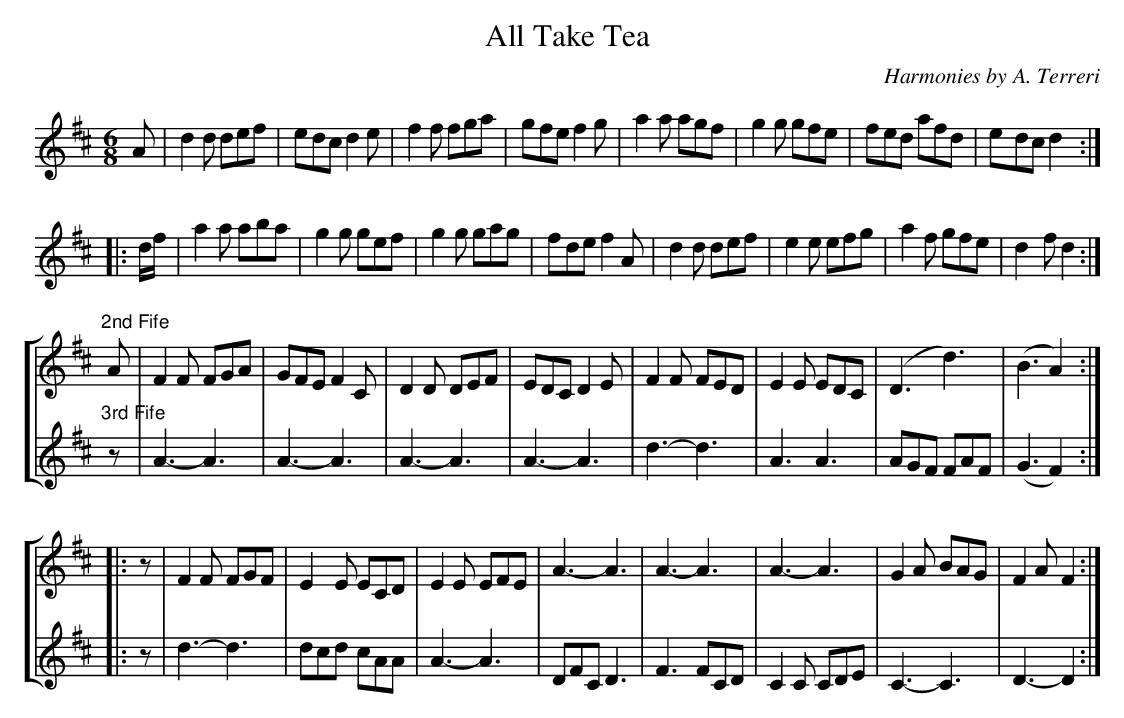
X:1
T:All Take Tea
C:Harmonies by A. Terreri
M:6/8
L:1/8
K:D
%%staves (1 2)
V:1
A|d2d def|edc d2e|f2f fga|gfe f2g|a2a agf|g2g gfe|fed afd|edc d2::
d/f/|a2a aba|g2g gef|g2g gag|fde f2A|d2d def|e2e efg|a2f gfe|d2f d2:|
V:2
x|x6|x6|x6|x6|x6|x6|x6|x3x2::x|x6|x6|x6|x6|x6|x6|x6|x3x2:|
%%staves [1 2]
V:1
"^2nd Fife"A|F2F FGA|GFE F2C|D2D DEF|EDC D2E|F2F FED|E2E EDC|(D3 d3)|(B3 A2)::
z|F2F FGF|E2E ECD|E2E EFE|A3-A3|A3-A3|A3-A3|G2A BAG|F2A F2:|
V:2
"^3rd Fife"z|A3-A3|A3-A3|A3-A3|A3-A3|d3-d3|A3 A3|AGF FAF|(G3 F2)::
z|d3-d3|dcd cAA|A3-A3|DFC D3|F3 FCD|C2C CDE|C3-C3|D3-D2:|
